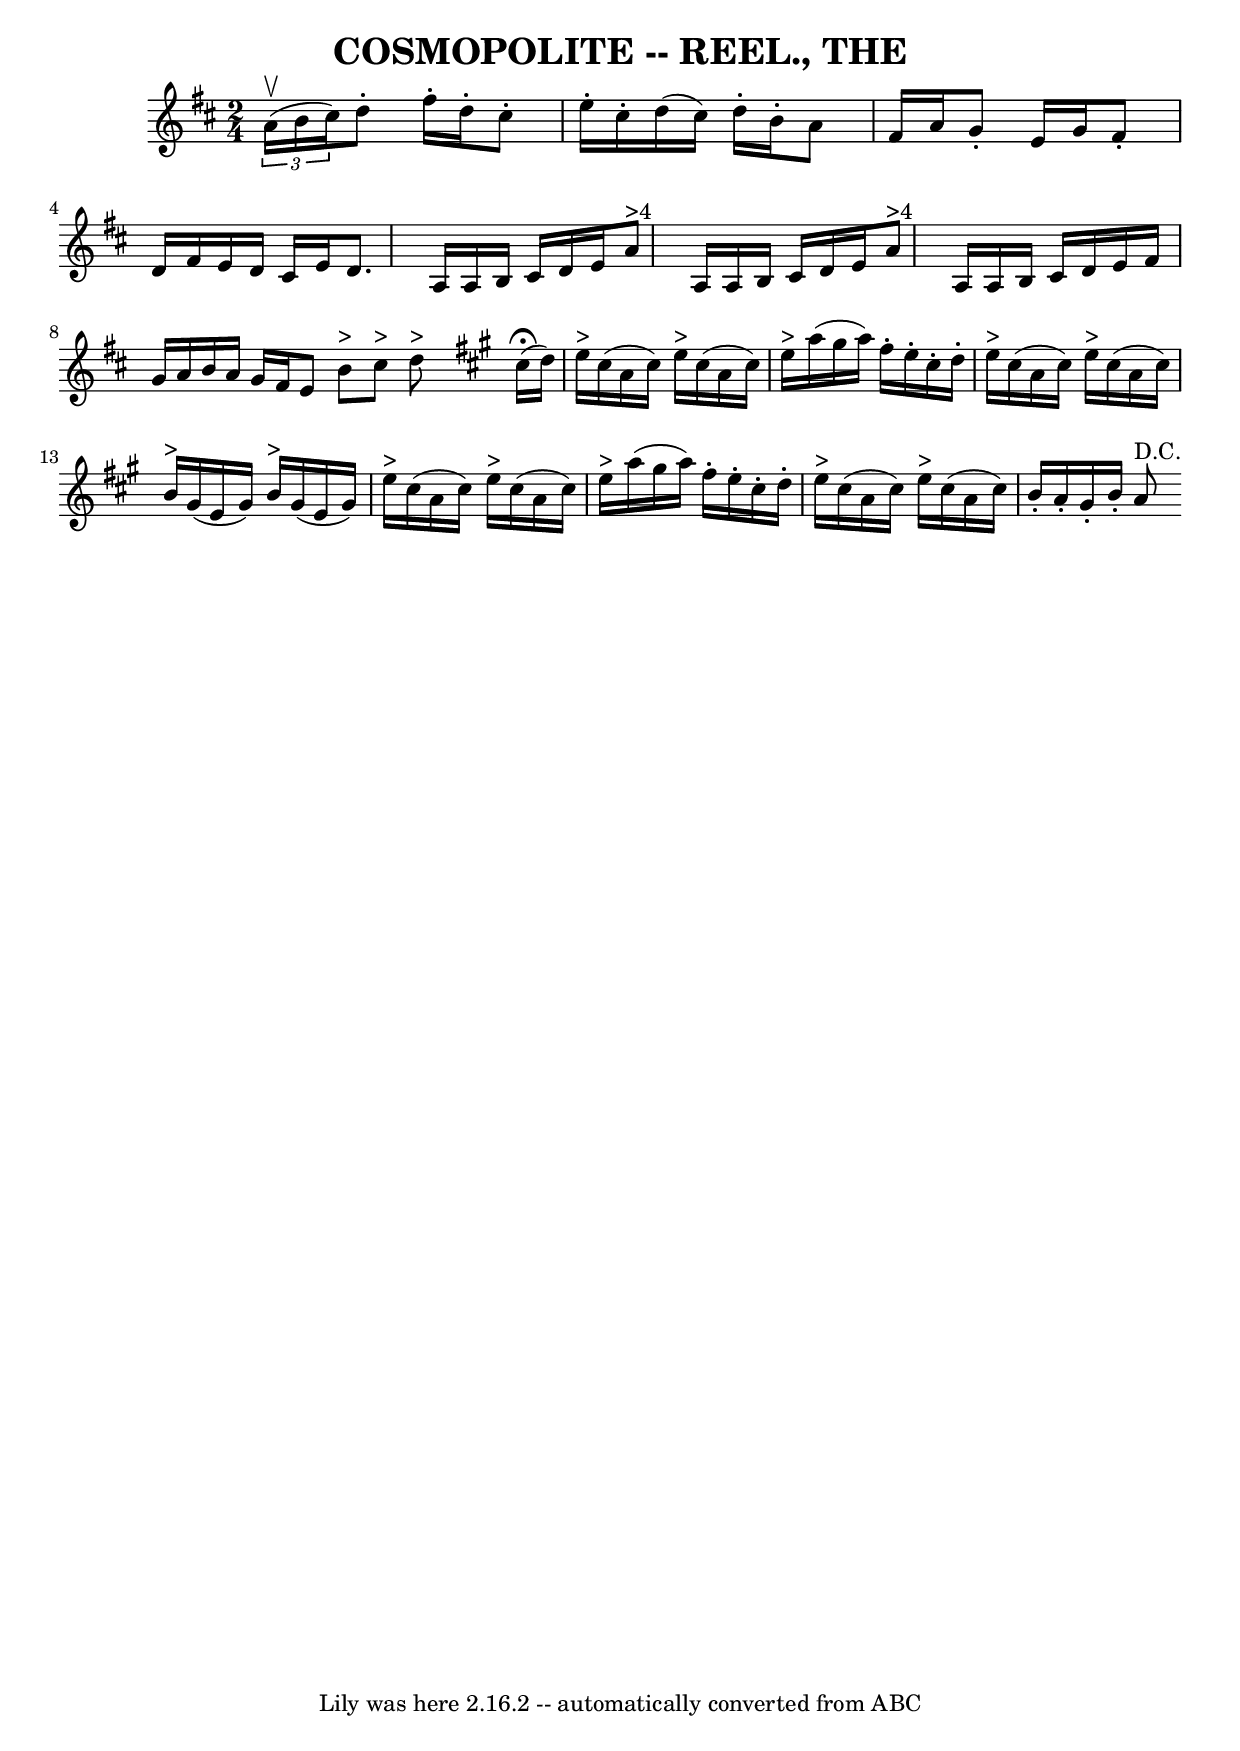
\version "2.16.2"
\include "Mammoth.ily"
\header {
	crossRefNumber = "8"
	footnotes = ""
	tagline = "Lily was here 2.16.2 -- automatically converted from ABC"
	title = "COSMOPOLITE -- REEL., THE"
}
voicedefault =  {


\time 2/4 
\key d \major   \times 2/3 { a'16^\upbow(b'16 cis''16) } 
|
 d''8 -. fis''16 -. d''16 -. cis''8 -. e''16 -. cis''16 -. 
|
 d''16 (cis''16) d''16 -. b'16 -. a'8 fis'16 a'16  
|
 g'8 -. e'16 g'16 fis'8 -. d'16 fis'16  |
 e'16  
 d'16 cis'16 e'16 d'8. a16  |
 a16 b16 cis'16    
d'16 e'16 a'8^">4" a16  |
 a16 b16 cis'16 d'16    
e'16 a'8^">4" a16  |
 a16 b16 cis'16 d'16 e'16    
fis'16 g'16 a'16  |
 b'16 a'16 g'16 fis'16 e'8  
\bar ":|" b'8^">" cis''8^">" d''8^">"   \bar "||"   
\key a \major   
\bar "|:" cis''16^\fermata(d''16) |
 e''16^">" cis''16 (
a'16 cis''16) e''16^">" cis''16 (a'16 cis''16) |
   
e''16^">" a''16 (gis''16 a''16) fis''16 -. e''16 -. cis''16 
-. d''16 -. |
 e''16^">" cis''16 (a'16 cis''16) e''16 
^">" cis''16 (a'16 cis''16) |
 b'16^">" gis'16 (e'16   
 gis'16) b'16^">" gis'16 (e'16 gis'16) |
 e''16 
^">" cis''16 (a'16 cis''16) e''16^">" cis''16 (a'16    
cis''16) |
 e''16^">" a''16 (gis''16 a''16) fis''16 -. 
 e''16 -. cis''16 -. d''16 -. |
 e''16^">" cis''16 (a'16    
cis''16) e''16^">" cis''16 (a'16 cis''16) |
 b'16 -. 
 a'16 -. gis'16 -. b'16 -. a'8^"D.C."   \bar ":|"   
}

\score{
    <<

	\context Staff="default"
	{
	    \voicedefault 
	}

    >>
	\layout {
	}
	\midi {}
}
